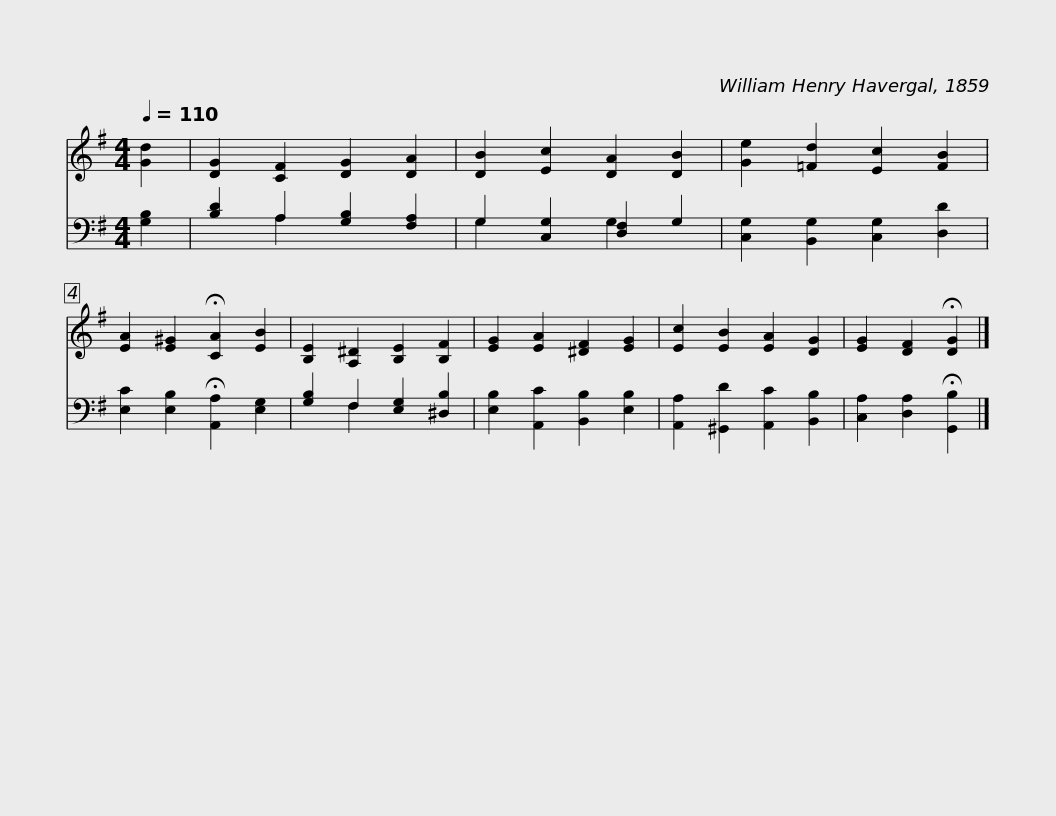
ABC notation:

X:1
%%score 1 ( 2 3 )
L:1/8
Q:1/4=110
M:4/4
I:linebreak $
K:G
V:1 treble
V:2 bass
V:3 bass
V:1
 [Gd]2 | [DG]2 [CF]2 [DG]2 [DA]2 | [DB]2 [Ec]2 [DA]2 [DB]2 | [Ge]2 [=Fd]2 [Ec]2 [FB]2 | [EA]2 [E^G]2 !fermata![CA]2 [EB]2 | %5
 [B,E]2 [A,^D]2 [B,E]2 [B,F]2 | [EG]2 [EA]2 [^DF]2 [EG]2 | [Ec]2 [EB]2 [EA]2 [DG]2 | [EG]2 [DF]2 !fermata![DG]2 |] %9
V:2
 [G,B,]2 | [B,D]2 A,2 [G,B,]2 [F,A,]2 | G,2 [C,G,]2 [D,F,]2 G,2 | [C,G,]2 [B,,G,]2 [C,G,]2 [D,D]2 | [E,C]2 [E,B,]2 !fermata![A,,A,]2 [E,G,]2 | %5
 [G,B,]2 F,2 [E,G,]2 [^D,B,]2 | [E,B,]2 [A,,C]2 [B,,B,]2 [E,B,]2 | [A,,A,]2 [^G,,D]2 [A,,C]2 [B,,B,]2 | [C,A,]2 [D,A,]2 !fermata![G,,B,]2 |] %9
V:3
 x2 | x2 A,2 x4 | G,2 x2 G,2 x2 | x8 | x8 | %5
 x2 F,2 x4 | x8 | x8 | x6 |] %9
